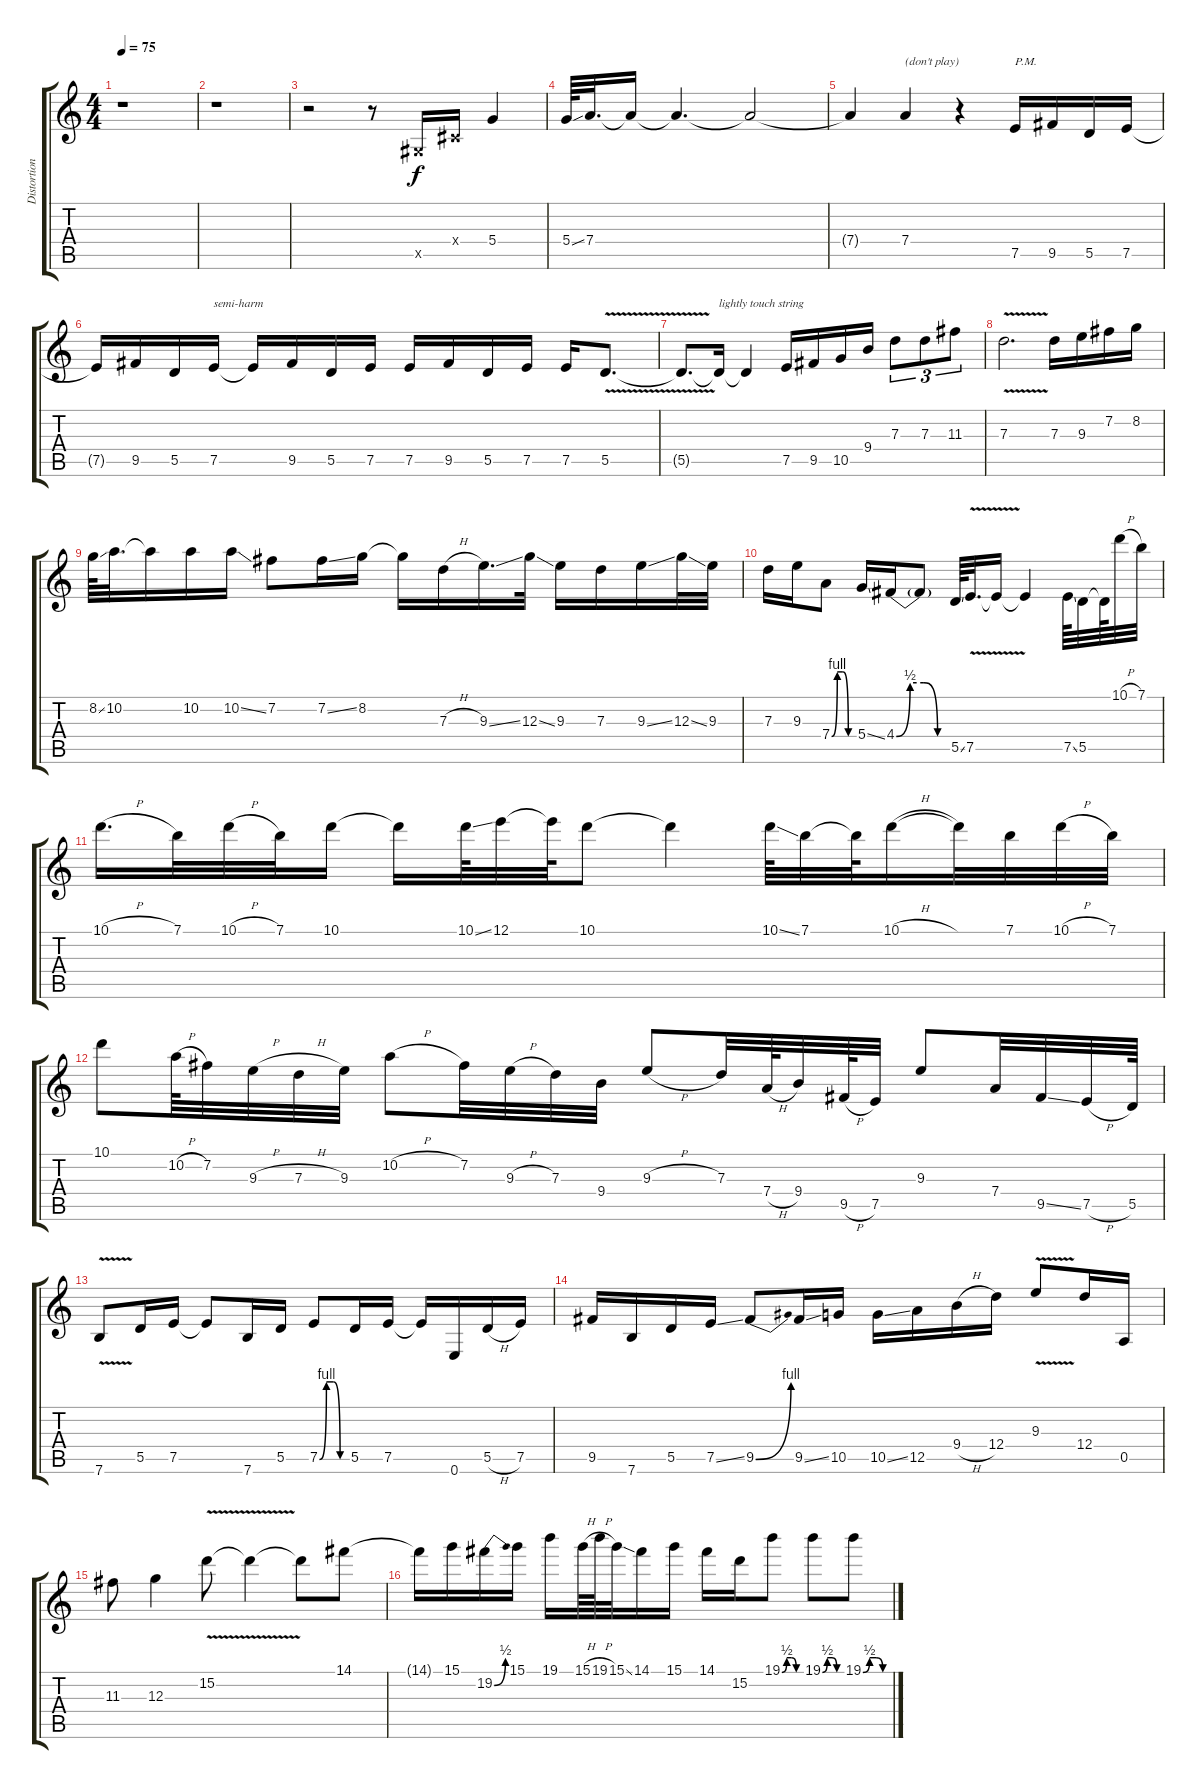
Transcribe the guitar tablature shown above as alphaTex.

\track ("Distortion" "Distortion") {instrument distortionguitar}
\staff {score tabs}
\tuning (E4 B3 G3 D3 A2 E2) {hide}
\ts (4 4)
\tempo 75
\clef g2
\ks c
r.1{dy f} |
r.1 |
r.2 r.8 -1.5{x}.16 -1.4{x}.16 5.4.4 |
5.4{ss}.64 7.4.32{d} 7.4{t}.16 7.4{t}.4{d} 7.4{t}.2 |
7.4{t}.4 7.4.4{txt "(don't play)"} r.4 7.5.16{txt "P.M."} 9.5.16 5.5.16 7.5.16 |
7.5{t}.16 9.5.16 5.5.16 7.5.16{txt "semi-harm"} 7.5{t}.16 9.5.16 5.5.16 7.5.16 7.5.16 9.5.16 5.5.16 7.5.16 7.5.16 5.5{v}.8{d} |
5.5{t}.8{d} 5.5{t}.16{txt "lightly touch string"} 5.5{t}.4 7.5.16 9.5.16 10.5.16 9.4.16 7.3.8{tu (3 2)} 7.3.8{tu (3 2)} 11.3.8{tu (3 2)} |
7.3{v}.2{d} 7.3.16 9.3.16 7.2.16 8.2.16 |
8.2{ss}.64 10.2.32{d} 10.2{t}.16 10.2.16 10.2{ss}.16 7.2.8 7.2{ss}.16 8.2.16 8.2{t}.16 7.3{h}.16 9.3{ss}.16{d} 12.3{ss}.32 9.3.16 7.3.16 9.3{ss}.16 12.3{ss}.32 9.3.32 |
7.3.16 9.3.16 7.4{be (custom 0 0 15 4 30 4 45 0 60 0)}.8 5.4{ss}.16 4.4{be (custom 0 0 15 2 30 2 45 0 60 0)}.16 4.4{t}.8 5.5{ss}.64 7.5{v}.32{d} 7.5{t}.16 7.5{t}.4 7.5{ss}.64 5.5.32 5.5{t}.64 10.1{h}.32 7.1.32 |
10.1{h}.16{d} 7.1.32 10.1{h}.32 7.1.32 10.1.16 10.1{t}.16 10.1{ss}.64 12.1.32 12.1{t}.64 10.1.8 10.1{t}.4 10.1{ss}.64 7.1.32 7.1{t}.64 10.1{h}.16 10.1{t}.32 7.1.32 10.1{h}.32 7.1.32 |
10.1.8 10.2{h}.64 7.2.32 9.3{h}.32 7.3{h}.32 9.3.32 10.2{h}.8 7.2.32 9.3{h}.32 7.3.32 9.4.32 9.3{h}.8 7.3.32 7.4{h}.64 9.4.32 9.5{h}.64 7.5.32 9.3.8 7.4.32 9.5{ss}.32 7.5{h}.32 5.5.64 |
7.6{v}.8 5.5.16 7.5.16 7.5{t}.8 7.6.16 5.5.16 7.5{be (custom 0 0 15 4 30 4 45 0 60 0)}.8 5.5.16 7.5.16 7.5{t}.16 0.6.16 5.5{h}.16 7.5.16 |
9.5.16 7.6.16 5.5.16 7.5{ss}.16 9.5{be (bend 0 0 60 4)}.8 9.5{ss}.16 10.5.16 10.5{ss}.16 12.5.16 9.4{h}.16 12.4.16 9.3{v}.8 12.4.16 0.5.16 |
11.3.8 12.3.4 15.2{v}.8 15.2{t}.4 15.2{t}.8 14.1.8 |
14.1{t}.16 15.1.16 19.2{be (bend 0 0 60 2)}.16 15.1.16 19.1.16 15.1{h}.64 19.1{h}.64 15.1{ss}.32 14.1.16 15.1.16 14.1.16 15.2.16 19.1{be (custom 0 0 15 2 30 2 45 0 60 0)}.8 19.1{be (custom 0 0 15 2 30 2 45 0 60 0)}.8 19.1{be (custom 0 0 15 2 30 2 45 0 60 0)}.8
